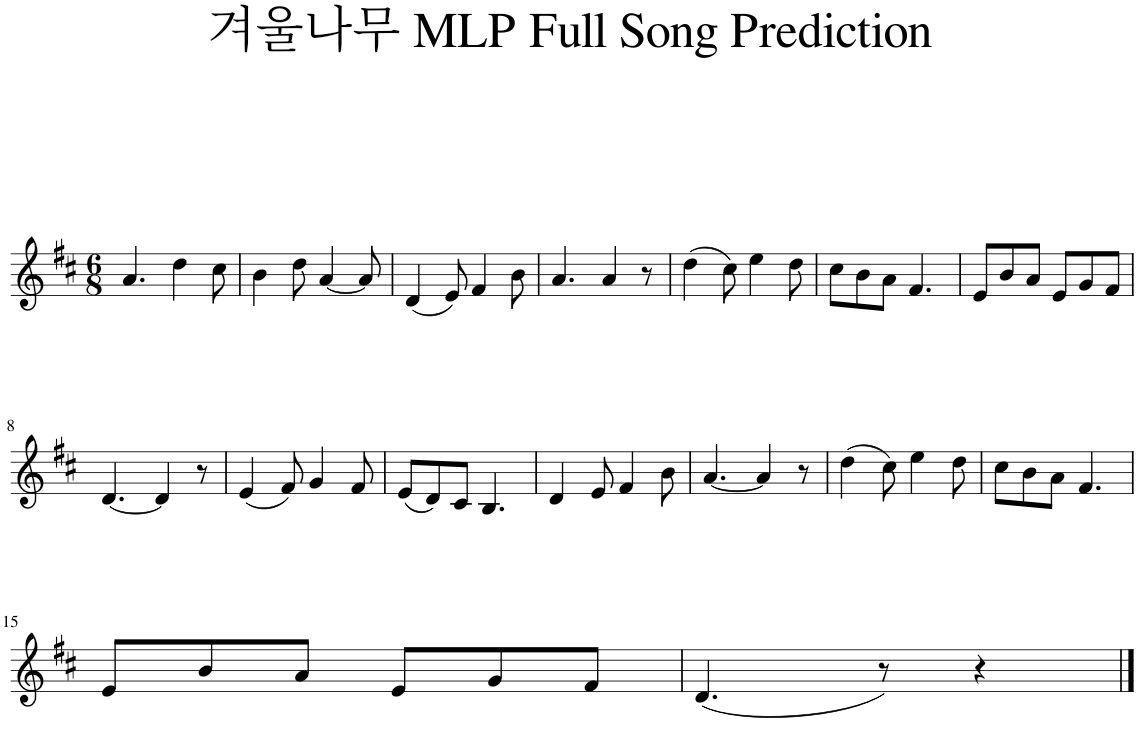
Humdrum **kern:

**kern
*part1
*staff1
*I"Piano
*I'Pno.
*clefG2
*k[f#c#]
*M6/8
=1
4.a/
4dd\
8cc#\
=2
4b\
8dd\
[4a/
8a/]
=3
(4d/
8e/)
4f#/
8b\
=4
4.a/
4a/
8r
=5
(4dd\
8cc#\)
4ee\
8dd\
=6
8cc#\L
8b\
8a\J
4.f#/
=7
8e/L
8b/
8a/J
8e/L
8g/
8f#/J
!!LO:LB:g=z
=8
[4.d/
4d/]
8r
=9
(4e/
8f#/)
4g/
8f#/
=10
(8e/L
8d/)
8c#/J
4.B/
=11
4d/
8e/
4f#/
8b\
=12
[4.a/
4a/]
8r
=13
(4dd\
8cc#\)
4ee\
8dd\
=14
8cc#\L
8b\
8a\J
4.f#/
!!LO:LB:g=z
=15
8e/L
8b/
8a/J
8e/L
8g/
8f#/J
=16
(4.d/
8r)
4r
==
*-
